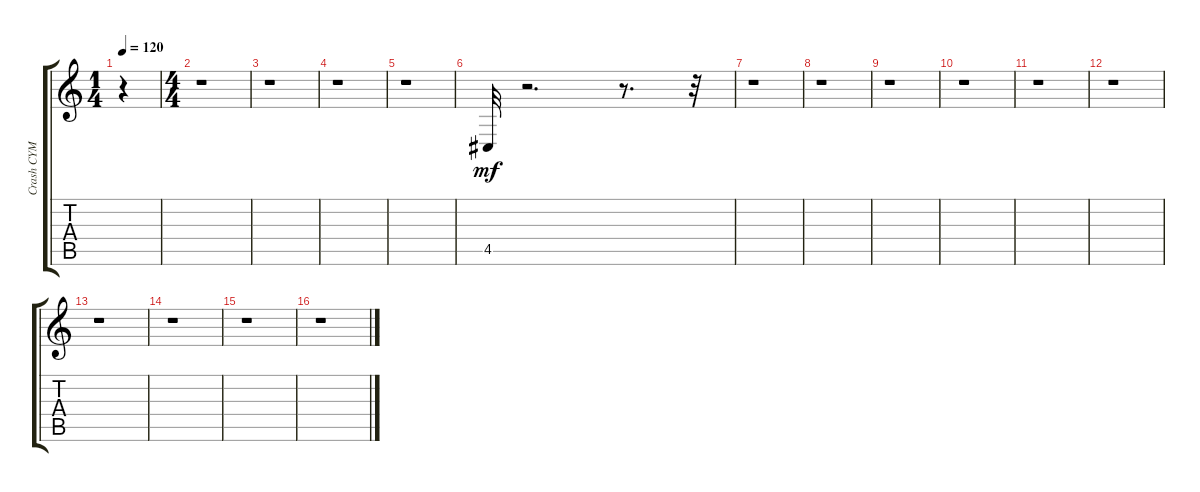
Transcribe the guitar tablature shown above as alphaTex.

\track ("Crash CYM           " "Crash CYM ") {instrument acousticgrandpiano}
\staff {score tabs}
\tuning (E4 B3 G3 D3 A2 E2) {hide}
\ts (1 4)
\tempo 120
\clef g2
\ks c
r.4{dy mf instrument acousticgrandpiano} |
\ts (4 4)
r.1 |
r.1 |
r.1 |
r.1 |
4.5.32 r.2{d} r.8{d} r.32 |
r.1 |
r.1 |
r.1 |
r.1 |
r.1 |
r.1 |
r.1 |
r.1 |
r.1 |
r.1
